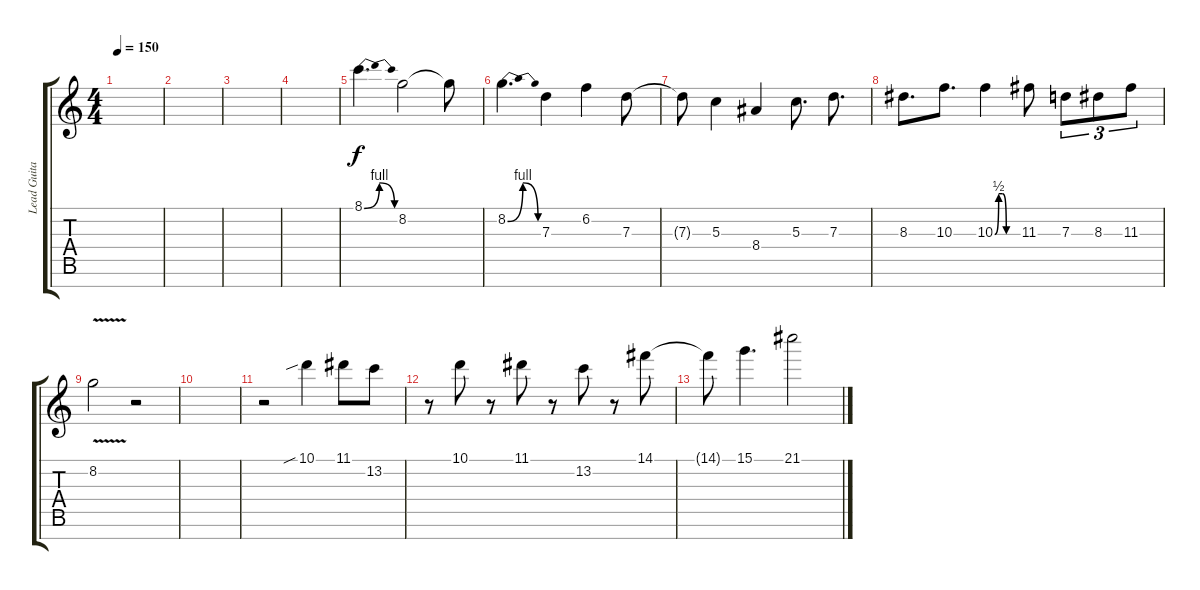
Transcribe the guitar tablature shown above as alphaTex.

\track ("Lead Guitar 2" "Lead Guita") {instrument overdrivenguitar}
\staff {score tabs}
\tuning (E4 B3 G3 D3 A2 E2 B1) {hide}
\ts (4 4)
\tempo 150
\clef g2
\ks c
|
|
|
|
8.1{be (bendrelease 0 0 10 4 20 4 60 0)}.4{d} 8.2.2 8.2{t}.8 |
8.2{be (bendrelease 0 0 10 4 20 4 60 0)}.4{d} 7.3.4 6.2.4 7.3.8 |
7.3{t}.8 5.3.4 8.4.4 5.3.8{d} 7.3.8{d} |
8.3.8{d} 10.3.8{d} 10.3{be (custom 0 0 10 2 20 2 30 0 60 0)}.4 11.3.8 7.3.8{tu (3 2)} 8.3.8{tu (3 2)} 11.3.8{tu (3 2)} |
8.2{v}.2 r.2 |
|
r.2 10.1{sib}.4 11.1.8 13.2.8 |
r.8 10.1.8 r.8 11.1.8 r.8 13.2.8 r.8 14.1.8 |
14.1{t}.8 15.1.4{d} 21.1.2
